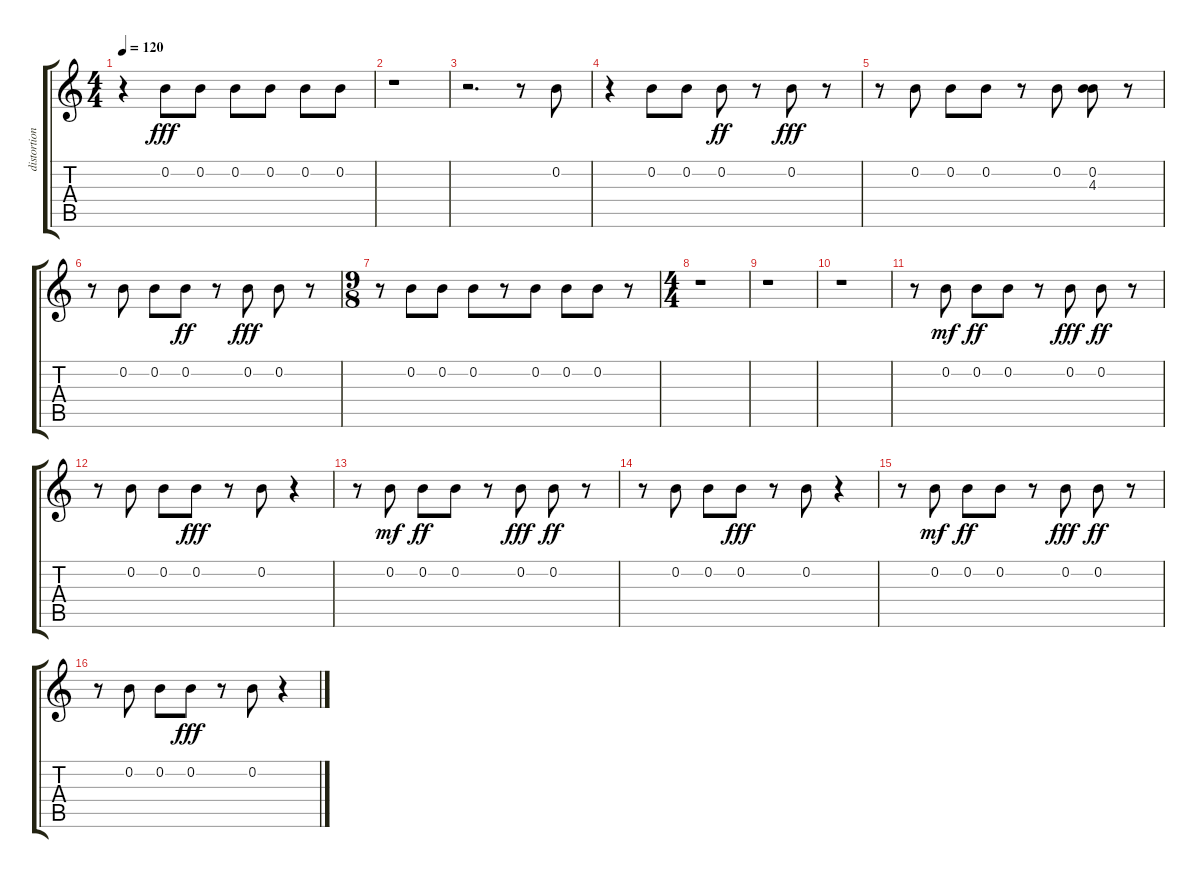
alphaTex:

\track ("distortion gt" "distortion") {instrument distortionguitar}
\staff {score tabs}
\tuning (E4 B3 G3 D3 A2 E2) {hide}
\ts (4 4)
\tempo 120
\clef g2
\ks c
r.4{dy fff} 0.2.8 0.2.8 0.2.8 0.2.8 0.2.8 0.2.8 |
r.1 |
r.2{d} r.8 0.2.8 |
r.4 0.2.8 0.2.8 0.2.8{dy ff} r.8 0.2.8{dy fff} r.8 |
r.8 0.2.8 0.2.8 0.2.8 r.8 0.2.8 (0.2 4.3).8 r.8 |
r.8 0.2.8 0.2.8 0.2.8{dy ff} r.8 0.2.8{dy fff} 0.2.8 r.8 |
\ts (9 8)
r.8 0.2.8 0.2.8 0.2.8 r.8 0.2.8 0.2.8 0.2.8 r.8 |
\ts (4 4)
r.1 |
r.1 |
r.1 |
r.8 0.2.8{dy mf} 0.2.8{dy ff} 0.2.8 r.8 0.2.8{dy fff} 0.2.8{dy ff} r.8 |
r.8 0.2.8 0.2.8 0.2.8{dy fff} r.8 0.2.8 r.4 |
r.8 0.2.8{dy mf} 0.2.8{dy ff} 0.2.8 r.8 0.2.8{dy fff} 0.2.8{dy ff} r.8 |
r.8 0.2.8 0.2.8 0.2.8{dy fff} r.8 0.2.8 r.4 |
r.8 0.2.8{dy mf} 0.2.8{dy ff} 0.2.8 r.8 0.2.8{dy fff} 0.2.8{dy ff} r.8 |
r.8 0.2.8 0.2.8 0.2.8{dy fff} r.8 0.2.8 r.4
